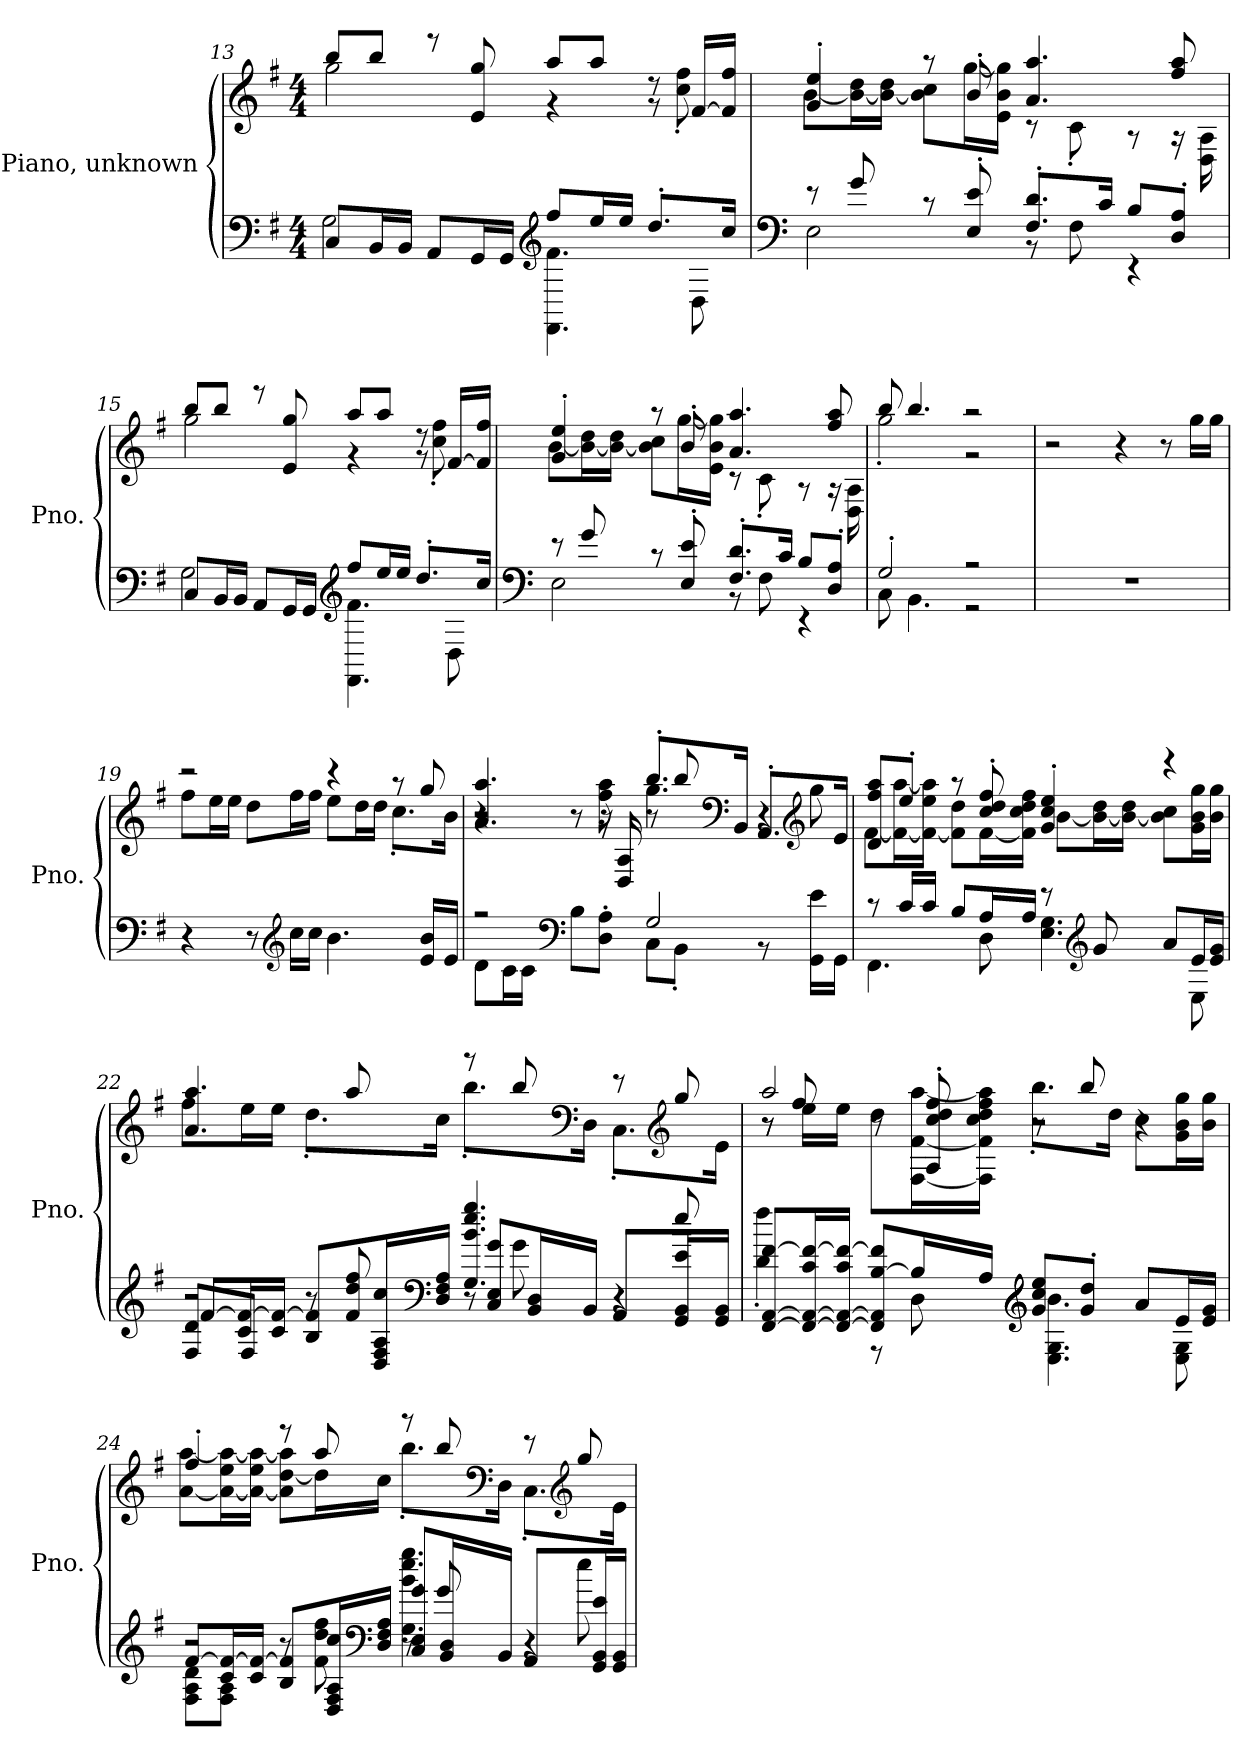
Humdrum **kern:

**kern	**kern
*part1	*part1
*staff2	*staff1
*I"Piano, unknown	*
*I'Pno.	*
*clefF4	*clefG2
*k[f#]	*k[f#]
*M4/4	*M4/4
=13	=13
*^	*^
8C/L	2G\	8bb/L	2gg\
16BB/L	.	8bb/J	.
16BB/JJ	.	.	.
8AA/L	.	8r	.
16GG/L	.	8e/ 8gg/	.
16GG/JJ	.	.	.
*clefG2	*	*	*
8ff#/L	4.FF#\ 4.f#\	8aa/L	4r
16ee/L	.	8aa/J	.
16ee/JJ	.	.	.
8.dd'/L	.	8r	8r
.	8D\	[16f#/LL	8cc\' 8ff#\'
16cc/Jk	.	16f#/] 16ff#/JJ	.
!!LO:LB:g=z	!!
=14	=14	=14	=14
*clefF4	*	*	*
8r	2E\	4g/' 4ee/'	[8b\L
8g/	.	.	16b\_ 16dd\L
.	.	.	16b\_ 16dd\JJ
8r	.	8r	8b\] 8cc\L
8E/' 8e/'	.	8b'/	[16gg\L
.	.	.	16e\ 16b\ 16gg\]JJ
8.F#/' 8.d/'L	8r	4.a/ 4.aa/	8r
.	8F#\	.	8c'\
16c/Jk	.	.	.
8B/L	4r	.	8r
8D/' 8A/'J	.	8ff#/ 8aa/	16r
.	.	.	16D\ 16A\
=15	=15	=15	=15
8C/L	2G\	8bb/L	2gg\
16BB/L	.	8bb/J	.
16BB/JJ	.	.	.
8AA/L	.	8r	.
16GG/L	.	8e/ 8gg/	.
16GG/JJ	.	.	.
*clefG2	*	*	*
8ff#/L	4.FF#\ 4.f#\	8aa/L	4r
16ee/L	.	8aa/J	.
16ee/JJ	.	.	.
8.dd'/L	.	8r	8r
.	8D\	[16f#/LL	8cc\' 8ff#\'
16cc/Jk	.	16f#/] 16ff#/JJ	.
!!LO:LB:g=z	!!
=16	=16	=16	=16
*clefF4	*	*	*
8r	2E\	4g/' 4ee/'	[8b\L
8g/	.	.	16b\_ 16dd\L
.	.	.	16b\_ 16dd\JJ
8r	.	8r	8b\] 8cc\L
8E/' 8e/'	.	8b'/	[16gg\L
.	.	.	16e\ 16b\ 16gg\]JJ
8.F#/' 8.d/'L	8r	4.a/ 4.aa/	8r
.	8F#\	.	8c'\
16c/Jk	.	.	.
8B/L	4r	.	8r
8D/' 8A/'J	.	8ff#/ 8aa/	16r
.	.	.	16D\ 16A\
=17	=17	=17	=17
2G'/	8C\	8bb/	2gg'\
.	4.BB\	4.bb/	.
2r	2r	2r	2r
*v	*v	*	*
*	*v	*v
=18	=18
1r	2r
.	4r
.	8r
.	16gg\LL
.	16gg\JJ
=19	=19
*	*^
4r	2r	8ff#\L
.	.	16ee\L
.	.	16ee\JJ
8r	.	8dd\L
*clefG2	*	*
16cc\LL	.	16ff#\L
16cc\JJ	.	16ff#\JJ
4.b\	4r	8ee\L
.	.	16dd\L
.	.	16dd\JJ
.	8r	8.cc'\L
16e/ 16b/LL	8gg/	.
16e/JJ	.	16b\Jk
!!LO:PB:g=z
=20	=20	=20
*^	*	*^
2r	8d\L	2r	4r	4.a/ 4.aa/
.	16c\L	.	.	.
.	16c\JJ	.	.	.
*clefF4	*	*	*	*
.	8B\L	.	8r	.
.	8D\' 8A\'J	.	8ff#\ 8aa\	16r
.	.	.	.	16D/ 16A/
2G/	8C\L	8r	4.gg\	8.bb'/L
.	8BB'\J	8bb/	.	.
*	*	*clefF4	*	*
.	.	.	.	16BB/Jk
.	8r	4r	.	8.AA'/L
*	*	*clefG2	*	*
.	16GG\ 16e\LL	.	8gg\	.
.	16GG\JJ	.	.	16e/Jk
*	*	*	*v	*v
=21	=21	=21	=21
8r	4.FF#\	8d/ 8ff#/ 8aa/L	[8f#\L
16c/LL	.	8ee'/J	16f#\_ [16aa\L
16c/JJ	.	.	16f#\_ 16ee\ 16aa\]JJ
8B/L	.	8r	8f#\] 8dd\L
16A/L	8D\	8cc/' 8dd/' 8ff#/'	[16f#\L
16A/JJ	.	.	16f#\] 16cc\ 16dd\ 16ff#\JJ
8r	4.E\ 4.G\	4g/' 4cc/' 4ee/'	[8b\L
*clefG2	*	*	*
8g/	.	.	16b\_ 16dd\L
.	.	.	16b\_ 16dd\JJ
8a/L	.	4r	8b\] 8cc\L
16e/L	8E\	.	16g\ 16b\ 16gg\L
16e/ 16g/JJ	.	.	16b\ 16gg\JJ
!!LO:LB:g=z	!!
=22	=22	=22	=22
*	*^	*	*
8F#/ 8d/L	2r	[8f#/L	4.a/ 4.aa/	8ff#\L
8F#/J	.	16c/ 16f#/_L	.	16ee\L
.	.	16c/ 16f#/_JJ	.	16ee\JJ
8r	.	8B/ 8f#/]L	.	8.dd'\L
8f#/ 8dd/ 8ff#/	.	16D/ 16F#/ 16A/ 16cc/L	8aa/	.
*clefF4	*	*	*	*
.	.	16D/ 16F#/ 16A/JJ	.	16cc\Jk
4.G/ 4.b/ 4.ee/ 4.gg/	8r	8C/ 8E/ 8g/L	8r	8.bb'\L
.	8g\	16BB/ 16D/L	8bb/	.
*	*	*	*clefF4	*
.	.	16BB/JJ	.	16D\Jk
.	4r	8AA/L	8r	8.C'\L
*	*	*	*clefG2	*
8ee/	.	16GG/ 16BB/ 16e/L	8gg/	.
.	.	16GG/ 16BB/JJ	.	16e\Jk
*	*v	*v	*	*
=23	=23	=23	=23
*	*	*	*^
[8FF#/ [8AA/ [8f#/L	4d\' 4ff#\'	2aa/	8r	8r
16FF#/_ 16AA/_ 16c/ 16f#/_L	.	.	16ee\LL	8ff#/
16FF#/_ 16AA/_ 16c/ 16f#/_JJ	.	.	16ee\JJ	.
8FF#/] 8AA/] [8B/ 8f#/]L	8r	.	8dd\L	8r
16B/L]	8D\	.	[16F#\ [16f#\ [16aa\L	8A/' 8cc/' 8dd/' 8ff#/'
16A/JJ	.	.	16F#\] 16f#\] 16cc\ 16dd\ 16ff#\ 16aa\]JJ	.
*clefG2	*	*	*	*
8g/ 8cc/ 8ee/L	4.E\ 4.G\ 4.b\	8r	8.bb'\L	2r
8g/' 8dd/'J	.	8bb/	.	.
.	.	.	16dd\Jk	.
8a/L	.	4r	8cc\L	.
16e/L	8E\ 8G\	.	16g\ 16b\ 16gg\L	.
16e/ 16g/JJ	.	.	16b\ 16gg\JJ	.
*	*	*	*v	*v
!!LO:LB:g=z
=24	=24	=24	=24
*	*^	*	*
2r	8F#\ 8A\ 8d\L	[8f#/L	4ff#'/	[8a\ [8aa\L
.	8F#\ 8A\J	16c/ 16f#/_L	.	16a\_ 16ee\ 16aa\_L
.	.	16c/ 16f#/_JJ	.	16a\_ 16ee\ 16aa\_JJ
.	8r	8B/ 8f#/]L	8r	8a\] [8dd\ 8aa\]L
.	8f#\ 8dd\ 8ff#\	16D/ 16F#/ 16A/ 16cc/L	8aa/	16dd\L]
*clefF4	*	*	*	*
.	.	16D/ 16F#/ 16A/JJ	.	16cc\JJ
8r	4.G\ 4.b\ 4.ee\ 4.gg\	8C/ 8E/ 8g/L	8r	8.bb'\L
8g/	.	16BB/ 16D/L	8bb/	.
*	*	*	*clefF4	*
.	.	16BB/JJ	.	16D\Jk
4r	.	8AA/L	8r	8.C'\L
*	*	*	*clefG2	*
.	8ee\	16GG/ 16BB/ 16e/L	8gg/	.
.	.	16GG/ 16BB/JJ	.	16e\Jk
*v	*v	*v	*	*
*	*v	*v
=	=
*-	*-
